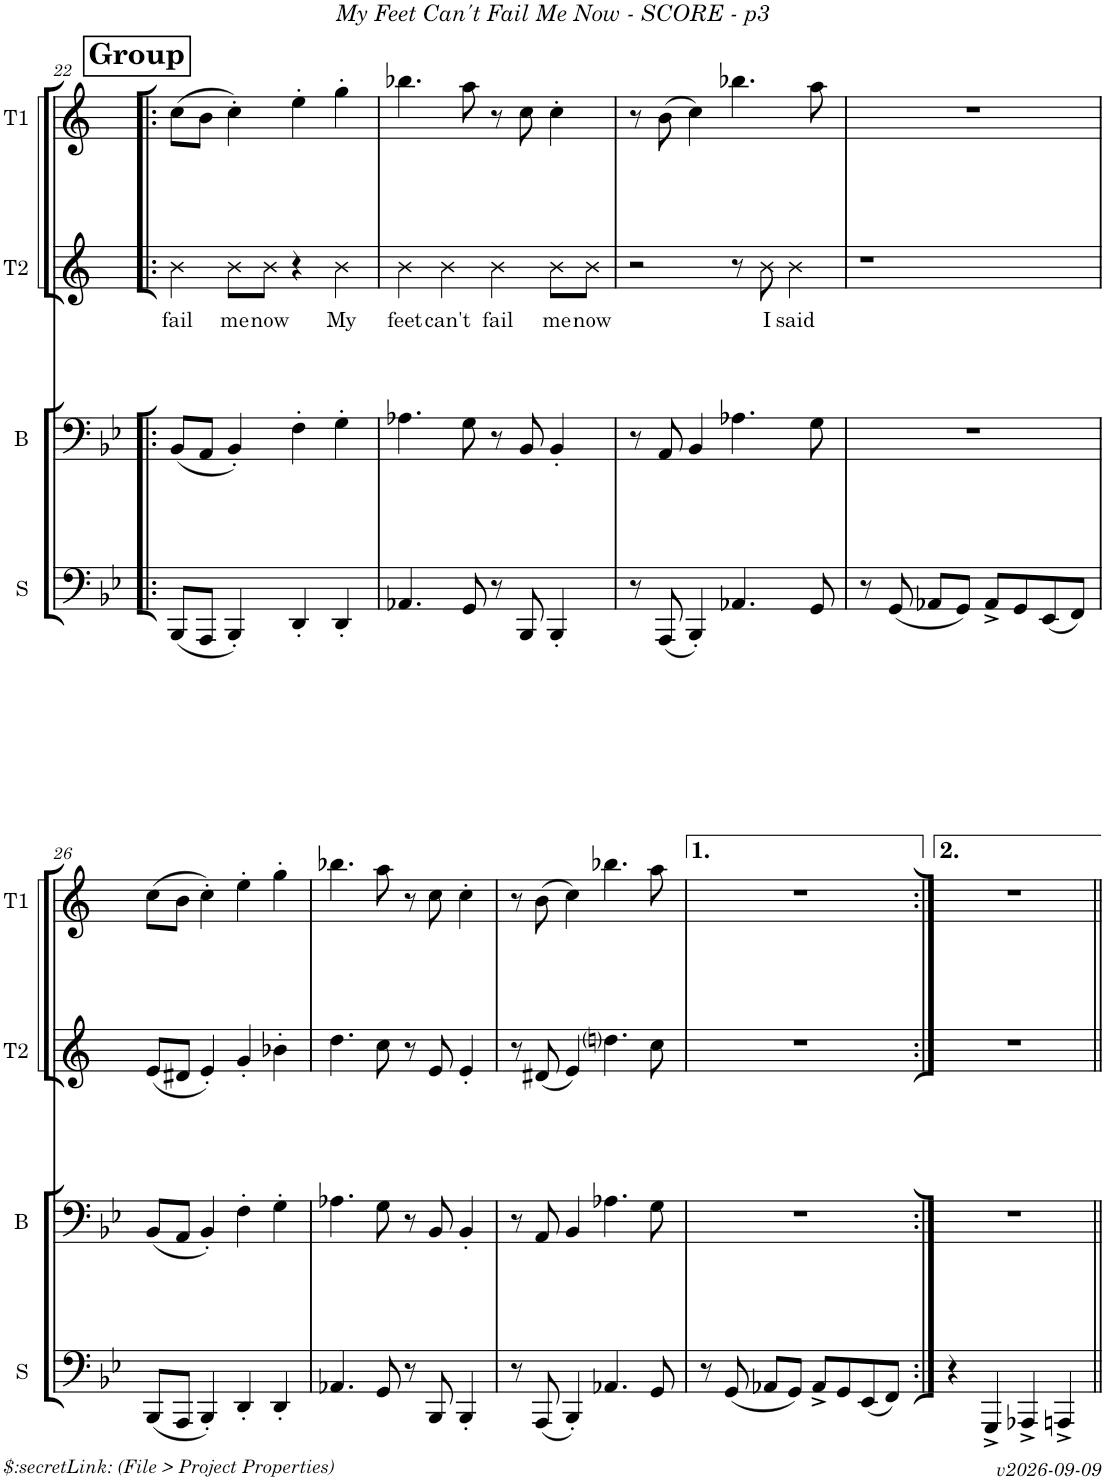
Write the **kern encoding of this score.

**kern	**kern	**kern	**text	**kern
*part4	*part3	*part2	*part2	*part1
*staff4	*staff3	*staff2	*staff2	*staff1
*I"Sousa	*I"Trombone	*I"Trumpet 2	*	*I"Trumpet 1
*I'S	*	*I'T2	*	*I'T1
!!LO:PB:g=z
*clefF4	*clefF4	*clefG2	*	*clefG2
*	*	*Trd1c2	*	*Trd1c2
*k[b-e-]	*k[b-e-]	*k[]	*	*k[]
*M4/4	*M4/4	*M4/4	*	*M4/4
!!LO:REH:place=s1:a:B:cj:fs=14:t=Group
=22!|:	=22!|:	=22!|:	=22!|:	=22!|:
!	!	!	!LO:LY:b	!
(8BBB-/L	(8BB-/L	4c\	fail	(8cc\L
8AAA/J	8AA/J	.	.	8b\J
!	!	!	!LO:LY:b	!
4BBB-'/)	4BB-'/)	8c\L	me	4cc'\)
!	!	!	!LO:LY:b	!
.	.	8c\J	now	.
4DD'/	4F'\	4r	.	4ee'\
!	!	!	!LO:LY:b	!
4DD'/	4G'\	4c\	My	4gg'\
=23	=23	=23	=23	=23
!	!	!	!LO:LY:b	!
4.AA-X/	4.A-X\	4c\	feet	4.bb-X\
!	!	!	!LO:LY:b	!
.	.	4c\	can't	.
8GG/	8G\	.	.	8aa\
!	!	!	!LO:LY:b	!
8r	8r	4c\	fail	8r
8BBB-/	8BB-/	.	.	8cc\
!	!	!	!LO:LY:b	!
4BBB-'/	4BB-'/	8c\L	me	4cc'\
!	!	!	!LO:LY:b	!
.	.	8c\J	now	.
=24	=24	=24	=24	=24
8r	8r	2r	.	8r
(8AAA/	8AA/	.	.	(8b\
4BBB-'/)	4BB-/	.	.	4cc\)
4.AA-X/	4.A-X\	8r	.	4.bb-X\
!	!	!	!LO:LY:b	!
.	.	8B\	I	.
!	!	!	!LO:LY:b	!
.	.	4B\	said	.
8GG/	8G\	.	.	8aa\
=25	=25	=25	=25	=25
8r	1r	1r	.	1r
(8GG/	.	.	.	.
8AA-X/L	.	.	.	.
8GG/J)	.	.	.	.
8AA-^/L	.	.	.	.
8GG/	.	.	.	.
(8EE-/	.	.	.	.
8FF/J)	.	.	.	.
!!LO:LB:g=z
=26	=26	=26	=26	=26
(8BBB-/L	(8BB-/L	(8e/L	.	(8cc\L
8AAA/J	8AA/J	8d#X/J	.	8b\J
4BBB-'/)	4BB-'/)	4e'/)	.	4cc'\)
4DD'/	4F'\	4g'/	.	4ee'\
4DD'/	4G'\	4b-X'\	.	4gg'\
=27	=27	=27	=27	=27
4.AA-X/	4.A-X\	4.dd\	.	4.bb-X\
8GG/	8G\	8cc\	.	8aa\
8r	8r	8r	.	8r
8BBB-/	8BB-/	8e/	.	8cc\
4BBB-'/	4BB-'/	4e'/	.	4cc'\
=28	=28	=28	=28	=28
8r	8r	8r	.	8r
(8AAA/	8AA/	(8d#X/	.	(8b\
4BBB-'/)	4BB-/	4e/)	.	4cc\)
4.AA-X/	4.A-X\	4.ddni\	.	4.bb-X\
8GG/	8G\	8cc\	.	8aa\
=29	=29	=29	=29	=29
8r	1r	1r	.	1r
(8GG/	.	.	.	.
8AA-X/L	.	.	.	.
8GG/J)	.	.	.	.
8AA-^/L	.	.	.	.
8GG/	.	.	.	.
(8EE-/	.	.	.	.
8FF/J)	.	.	.	.
=30:|!	=30:|!	=30:|!	=30:|!	=30:|!
4r	1r	1r	.	1r
4GGG^/	.	.	.	.
4AAA-X^/	.	.	.	.
4AAAn^/	.	.	.	.
=||	=||	=||	=||	=||
*-	*-	*-	*-	*-
